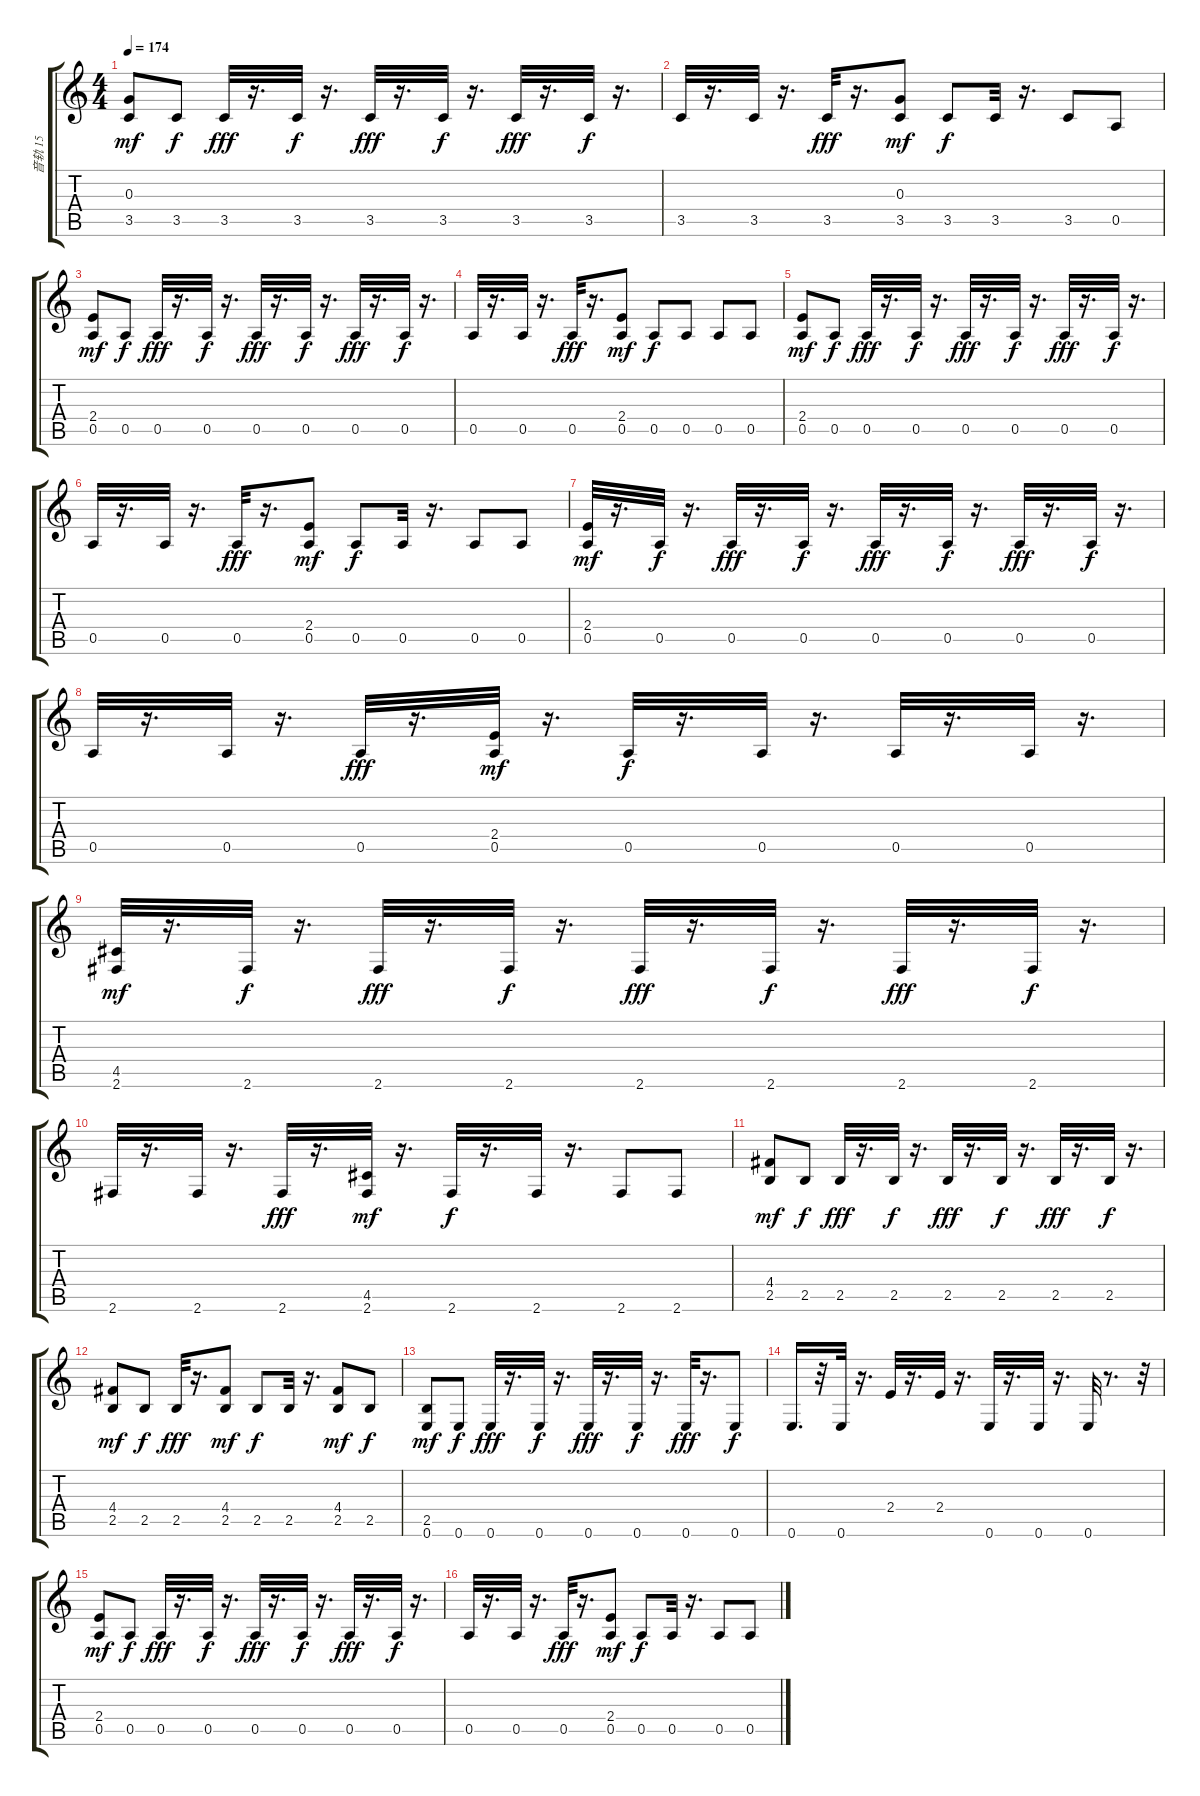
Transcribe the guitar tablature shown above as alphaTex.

\track ("音轨 15" "音轨 15") {instrument distortionguitar}
\staff {score tabs}
\tuning (E4 B3 G3 D3 A2 E2) {hide}
\ts (4 4)
\tempo 174
\clef g2
\ks c
(0.3 3.5).8{dy mf} 3.5.8{dy f} 3.5.32{dy fff} r.16{d} 3.5.32{dy f} r.16{d} 3.5.32{dy fff} r.16{d} 3.5.32{dy f} r.16{d} 3.5.32{dy fff} r.16{d} 3.5.32{dy f} r.16{d} |
3.5.32 r.16{d} 3.5.32 r.16{d} 3.5.32{dy fff} r.16{d} (0.3 3.5).8{dy mf} 3.5.8{dy f} 3.5.32 r.16{d} 3.5.8 0.5.8 |
(2.4 0.5).8{dy mf} 0.5.8{dy f} 0.5.32{dy fff} r.16{d} 0.5.32{dy f} r.16{d} 0.5.32{dy fff} r.16{d} 0.5.32{dy f} r.16{d} 0.5.32{dy fff} r.16{d} 0.5.32{dy f} r.16{d} |
0.5.32 r.16{d} 0.5.32 r.16{d} 0.5.32{dy fff} r.16{d} (2.4 0.5).8{dy mf} 0.5.8{dy f} 0.5.8 0.5.8 0.5.8 |
(2.4 0.5).8{dy mf} 0.5.8{dy f} 0.5.32{dy fff} r.16{d} 0.5.32{dy f} r.16{d} 0.5.32{dy fff} r.16{d} 0.5.32{dy f} r.16{d} 0.5.32{dy fff} r.16{d} 0.5.32{dy f} r.16{d} |
0.5.32 r.16{d} 0.5.32 r.16{d} 0.5.32{dy fff} r.16{d} (2.4 0.5).8{dy mf} 0.5.8{dy f} 0.5.32 r.16{d} 0.5.8 0.5.8 |
(2.4 0.5).32{dy mf} r.16{d} 0.5.32{dy f} r.16{d} 0.5.32{dy fff} r.16{d} 0.5.32{dy f} r.16{d} 0.5.32{dy fff} r.16{d} 0.5.32{dy f} r.16{d} 0.5.32{dy fff} r.16{d} 0.5.32{dy f} r.16{d} |
0.5.32 r.16{d} 0.5.32 r.16{d} 0.5.32{dy fff} r.16{d} (2.4 0.5).32{dy mf} r.16{d} 0.5.32{dy f} r.16{d} 0.5.32 r.16{d} 0.5.32 r.16{d} 0.5.32 r.16{d} |
(4.5 2.6).32{dy mf} r.16{d} 2.6.32{dy f} r.16{d} 2.6.32{dy fff} r.16{d} 2.6.32{dy f} r.16{d} 2.6.32{dy fff} r.16{d} 2.6.32{dy f} r.16{d} 2.6.32{dy fff} r.16{d} 2.6.32{dy f} r.16{d} |
2.6.32 r.16{d} 2.6.32 r.16{d} 2.6.32{dy fff} r.16{d} (4.5 2.6).32{dy mf} r.16{d} 2.6.32{dy f} r.16{d} 2.6.32 r.16{d} 2.6.8 2.6.8 |
(4.4 2.5).8{dy mf} 2.5.8{dy f} 2.5.32{dy fff} r.16{d} 2.5.32{dy f} r.16{d} 2.5.32{dy fff} r.16{d} 2.5.32{dy f} r.16{d} 2.5.32{dy fff} r.16{d} 2.5.32{dy f} r.16{d} |
(4.4 2.5).8{dy mf} 2.5.8{dy f} 2.5.32{dy fff} r.16{d} (4.4 2.5).8{dy mf} 2.5.8{dy f} 2.5.32 r.16{d} (4.4 2.5).8{dy mf} 2.5.8{dy f} |
(2.5 0.6).8{dy mf} 0.6.8{dy f} 0.6.32{dy fff} r.16{d} 0.6.32{dy f} r.16{d} 0.6.32{dy fff} r.16{d} 0.6.32{dy f} r.16{d} 0.6.32{dy fff} r.16{d} 0.6.8{dy f} |
0.6.16{d} r.32 0.6.32 r.16{d} 2.4.32 r.16{d} 2.4.32 r.16{d} 0.6.32 r.16{d} 0.6.32 r.16{d} 0.6.32 r.8{d} r.32 |
(2.4 0.5).8{dy mf} 0.5.8{dy f} 0.5.32{dy fff} r.16{d} 0.5.32{dy f} r.16{d} 0.5.32{dy fff} r.16{d} 0.5.32{dy f} r.16{d} 0.5.32{dy fff} r.16{d} 0.5.32{dy f} r.16{d} |
0.5.32 r.16{d} 0.5.32 r.16{d} 0.5.32{dy fff} r.16{d} (2.4 0.5).8{dy mf} 0.5.8{dy f} 0.5.32 r.16{d} 0.5.8 0.5.8
